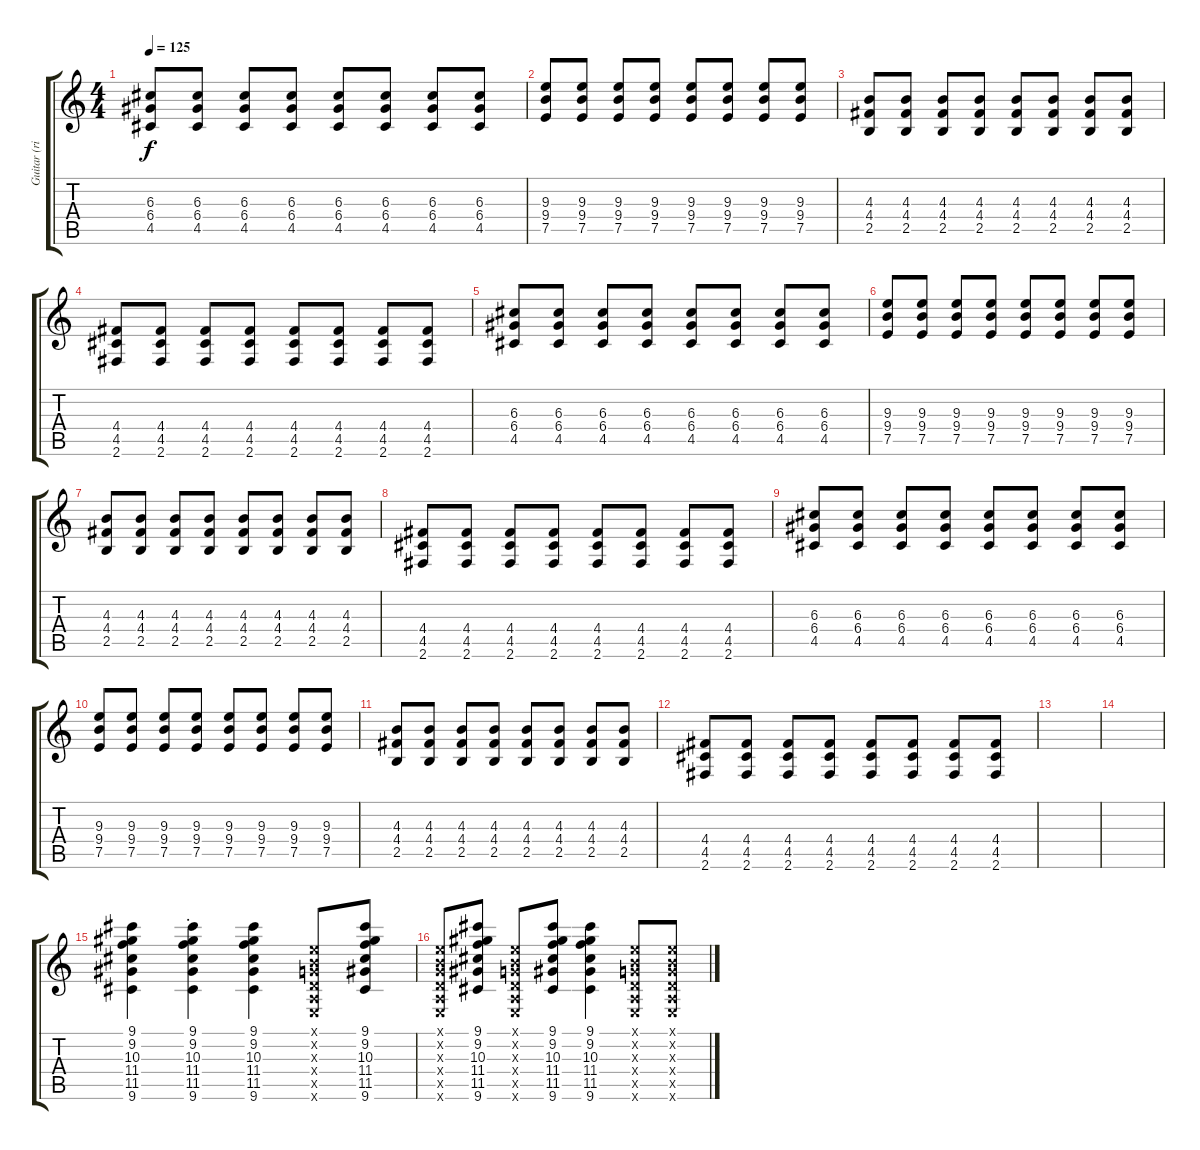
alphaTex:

\track ("Guitar (right)" "Guitar (ri") {instrument electricguitarclean}
\staff {score tabs}
\tuning (E4 B3 G3 D3 A2 E2) {hide}
\ts (4 4)
\tempo 125
\clef g2
\ks c
(6.3 6.4 4.5).8{dy f instrument distortionguitar} (6.3 6.4 4.5).8 (6.3 6.4 4.5).8 (6.3 6.4 4.5).8 (6.3 6.4 4.5).8 (6.3 6.4 4.5).8 (6.3 6.4 4.5).8 (6.3 6.4 4.5).8 |
(9.3 9.4 7.5).8 (9.3 9.4 7.5).8 (9.3 9.4 7.5).8 (9.3 9.4 7.5).8 (9.3 9.4 7.5).8 (9.3 9.4 7.5).8 (9.3 9.4 7.5).8 (9.3 9.4 7.5).8 |
(4.3 4.4 2.5).8 (4.3 4.4 2.5).8 (4.3 4.4 2.5).8 (4.3 4.4 2.5).8 (4.3 4.4 2.5).8 (4.3 4.4 2.5).8 (4.3 4.4 2.5).8 (4.3 4.4 2.5).8 |
(4.4 4.5 2.6).8 (4.4 4.5 2.6).8 (4.4 4.5 2.6).8 (4.4 4.5 2.6).8 (4.4 4.5 2.6).8 (4.4 4.5 2.6).8 (4.4 4.5 2.6).8 (4.4 4.5 2.6).8 |
(6.3 6.4 4.5).8{instrument distortionguitar} (6.3 6.4 4.5).8 (6.3 6.4 4.5).8 (6.3 6.4 4.5).8 (6.3 6.4 4.5).8 (6.3 6.4 4.5).8 (6.3 6.4 4.5).8 (6.3 6.4 4.5).8 |
(9.3 9.4 7.5).8 (9.3 9.4 7.5).8 (9.3 9.4 7.5).8 (9.3 9.4 7.5).8 (9.3 9.4 7.5).8 (9.3 9.4 7.5).8 (9.3 9.4 7.5).8 (9.3 9.4 7.5).8 |
(4.3 4.4 2.5).8 (4.3 4.4 2.5).8 (4.3 4.4 2.5).8 (4.3 4.4 2.5).8 (4.3 4.4 2.5).8 (4.3 4.4 2.5).8 (4.3 4.4 2.5).8 (4.3 4.4 2.5).8 |
(4.4 4.5 2.6).8 (4.4 4.5 2.6).8 (4.4 4.5 2.6).8 (4.4 4.5 2.6).8 (4.4 4.5 2.6).8 (4.4 4.5 2.6).8 (4.4 4.5 2.6).8 (4.4 4.5 2.6).8 |
(6.3 6.4 4.5).8{instrument distortionguitar} (6.3 6.4 4.5).8 (6.3 6.4 4.5).8 (6.3 6.4 4.5).8 (6.3 6.4 4.5).8 (6.3 6.4 4.5).8 (6.3 6.4 4.5).8 (6.3 6.4 4.5).8 |
(9.3 9.4 7.5).8 (9.3 9.4 7.5).8 (9.3 9.4 7.5).8 (9.3 9.4 7.5).8 (9.3 9.4 7.5).8 (9.3 9.4 7.5).8 (9.3 9.4 7.5).8 (9.3 9.4 7.5).8 |
(4.3 4.4 2.5).8 (4.3 4.4 2.5).8 (4.3 4.4 2.5).8 (4.3 4.4 2.5).8 (4.3 4.4 2.5).8 (4.3 4.4 2.5).8 (4.3 4.4 2.5).8 (4.3 4.4 2.5).8 |
(4.4 4.5 2.6).8 (4.4 4.5 2.6).8 (4.4 4.5 2.6).8 (4.4 4.5 2.6).8 (4.4 4.5 2.6).8 (4.4 4.5 2.6).8 (4.4 4.5 2.6).8 (4.4 4.5 2.6).8 |
|
|
(9.1 9.2 10.3 11.4 11.5 9.6).4 (9.1{st} 9.2{st} 10.3{st} 11.4{st} 11.5{st} 9.6{st}).4 (9.1 9.2 10.3 11.4 11.5 9.6).4 (0.1{x} 0.2{x} 0.3{x} 0.4{x} 0.5{x} 0.6{x}).8 (9.1 9.2 10.3 11.4 11.5 9.6).8 |
(0.1{x} 0.2{x} 0.3{x} 0.4{x} 0.5{x} 0.6{x}).8 (9.1 9.2 10.3 11.4 11.5 9.6).8 (0.1{x} 0.2{x} 0.3{x} 0.4{x} 0.5{x} 0.6{x}).8 (9.1 9.2 10.3 11.4 11.5 9.6).8 (9.1 9.2 10.3 11.4 11.5 9.6).4 (0.1{x} 0.2{x} 0.3{x} 0.4{x} 0.5{x} 0.6{x}).8 (0.1{x} 0.2{x} 0.3{x} 0.4{x} 0.5{x} 0.6{x}).8
